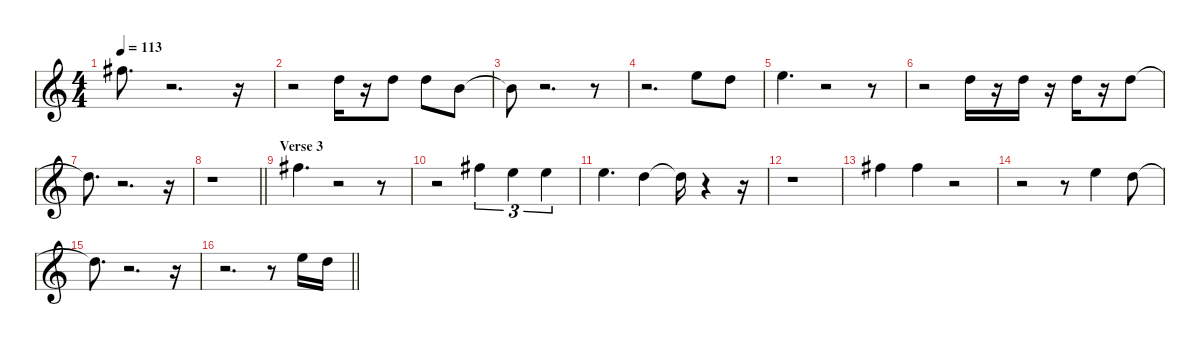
\defaultSystemsLayout 4
\hideDynamics
\bracketExtendMode nobrackets
\singleTrackTrackNamePolicy hidden
\multiTrackTrackNamePolicy hidden
\firstSystemTrackNameMode fullname
\firstSystemTrackNameOrientation horizontal
\otherSystemsTrackNameOrientation horizontal
\track ("David Bowie / Vocals" "led.synth.") {instrument lead3calliope}
\staff {score}
\tuning (E4 B3 G3 D3 A2 E2)
\ts (4 4)
\tempo 113
\clef g2
\ks c
14.1{acc #}.8{d dy f beam Down} r.2{d beam Down} r.16{beam Down} |
r.2{beam Down} 15.2.16{beam Down} r.16{beam Down} 15.2.8{beam Down} 15.2.8{beam Down} 16.3.8{beam Down} |
16.3{t}.8{beam Down} r.2{d beam Down} r.8{beam Down} |
r.2{d beam Down} 12.1.8{beam Down} 10.1.8{beam Down} |
12.1.4{d beam Down} r.2{beam Down} r.8{beam Down} |
r.2{beam Down} 10.1.16{beam Down} r.16{beam Down} 10.1.16{beam Down} r.16{beam Down} 10.1.16{beam Down} r.16{beam Down} 10.1.8{beam Down} |
10.1{t}.8{d beam Down} r.2{d beam Down} r.16{beam Down} |
\barLineRight lightlight
r.1{beam Down} |
\section ("" "Verse 3")
14.1{acc #}.4{d beam Down} r.2{beam Down} r.8{beam Down} |
r.2{beam Down} 14.1{acc #}.4{tu (3 2) beam Down} 12.1.4{tu (3 2) beam Down} 12.1.4{tu (3 2) beam Down} |
12.1.4{d beam Down} 10.1.4{beam Down} 10.1{t}.16{beam Down} r.4{beam Down} r.16{beam Down} |
r.1{beam Down} |
14.1{acc #}.4{beam Down} 14.1{acc #}.4{beam Down} r.2{beam Down} |
r.2{beam Down} r.8{beam Down} 12.1.4{beam Down} 10.1.8{beam Down} |
10.1{t}.8{d beam Down} r.2{d beam Down} r.16{beam Down} |
\barLineRight lightlight
r.2{d beam Down} r.8{beam Down} 12.1.16{beam Down} 10.1.16{beam Down}
